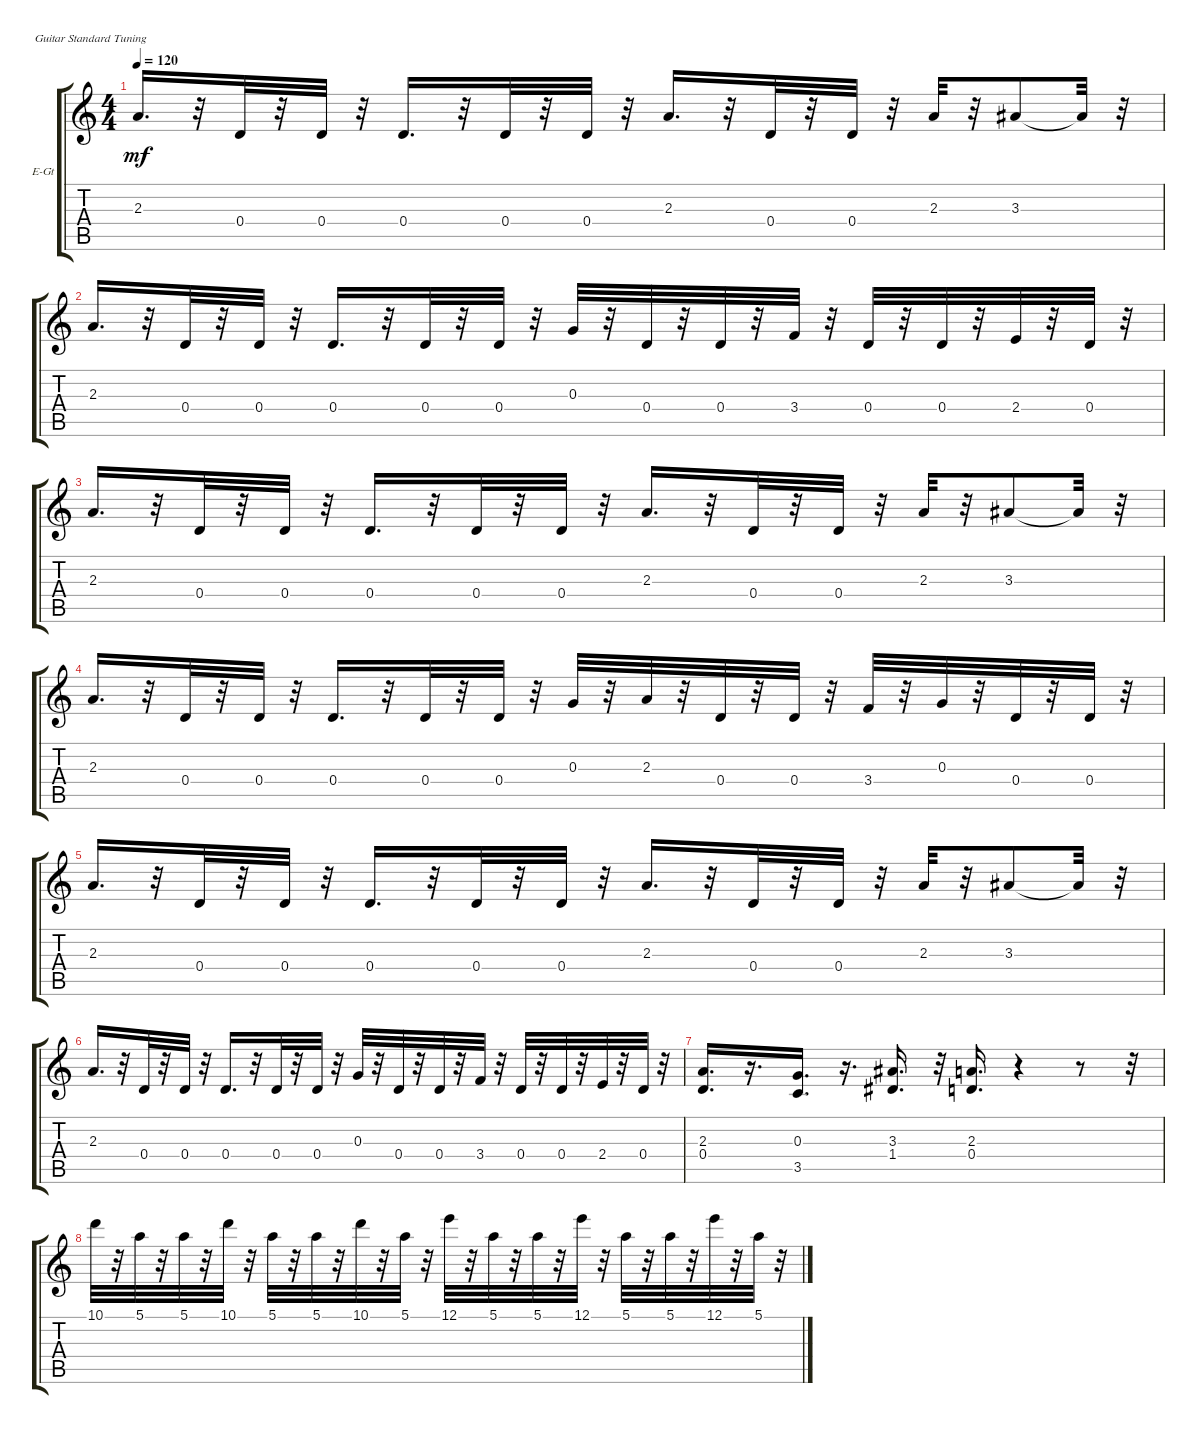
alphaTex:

\bracketExtendMode groupsimilarinstruments
\firstSystemTrackNameOrientation horizontal
\otherSystemsTrackNameOrientation horizontal
\track ("" "E-Gt") {instrument electricguitarclean}
\staff {score tabs}
\tuning (E4 B3 G3 D3 A2 E2)
\ts (4 4)
\tempo 120
\clef g2
\ks c
2.3.16{d dy mf} r.32 0.4.32 r.32 0.4.32 r.32 0.4.16{d} r.32 0.4.32 r.32 0.4.32 r.32 2.3.16{d} r.32 0.4.32 r.32 0.4.32 r.32 2.3.32 r.32 3.3.8 3.3{t}.32 r.32 |
2.3.16{d} r.32 0.4.32 r.32 0.4.32 r.32 0.4.16{d} r.32 0.4.32 r.32 0.4.32 r.32 0.3.32 r.32 0.4.32 r.32 0.4.32 r.32 3.4.32 r.32 0.4.32 r.32 0.4.32 r.32 2.4.32 r.32 0.4.32 r.32 |
2.3.16{d} r.32 0.4.32 r.32 0.4.32 r.32 0.4.16{d} r.32 0.4.32 r.32 0.4.32 r.32 2.3.16{d} r.32 0.4.32 r.32 0.4.32 r.32 2.3.32 r.32 3.3.8 3.3{t}.32 r.32 |
2.3.16{d} r.32 0.4.32 r.32 0.4.32 r.32 0.4.16{d} r.32 0.4.32 r.32 0.4.32 r.32 0.3.32 r.32 2.3.32 r.32 0.4.32 r.32 0.4.32 r.32 3.4.32 r.32 0.3.32 r.32 0.4.32 r.32 0.4.32 r.32 |
2.3.16{d} r.32 0.4.32 r.32 0.4.32 r.32 0.4.16{d} r.32 0.4.32 r.32 0.4.32 r.32 2.3.16{d} r.32 0.4.32 r.32 0.4.32 r.32 2.3.32 r.32 3.3.8 3.3{t}.32 r.32 |
2.3.16{d} r.32 0.4.32 r.32 0.4.32 r.32 0.4.16{d} r.32 0.4.32 r.32 0.4.32 r.32 0.3.32 r.32 0.4.32 r.32 0.4.32 r.32 3.4.32 r.32 0.4.32 r.32 0.4.32 r.32 2.4.32 r.32 0.4.32 r.32 |
(2.3 0.4).16{d} r.16{d} (0.3 3.5).16{d} r.16{d} (3.3 1.4).16{d} r.32 (2.3 0.4).16{d} r.4 r.8 r.32 |
10.1.32 r.32 5.1.32 r.32 5.1.32 r.32 10.1.32 r.32 5.1.32 r.32 5.1.32 r.32 10.1.32 r.32 5.1.32 r.32 12.1.32 r.32 5.1.32 r.32 5.1.32 r.32 12.1.32 r.32 5.1.32 r.32 5.1.32 r.32 12.1.32 r.32 5.1.32 r.32
